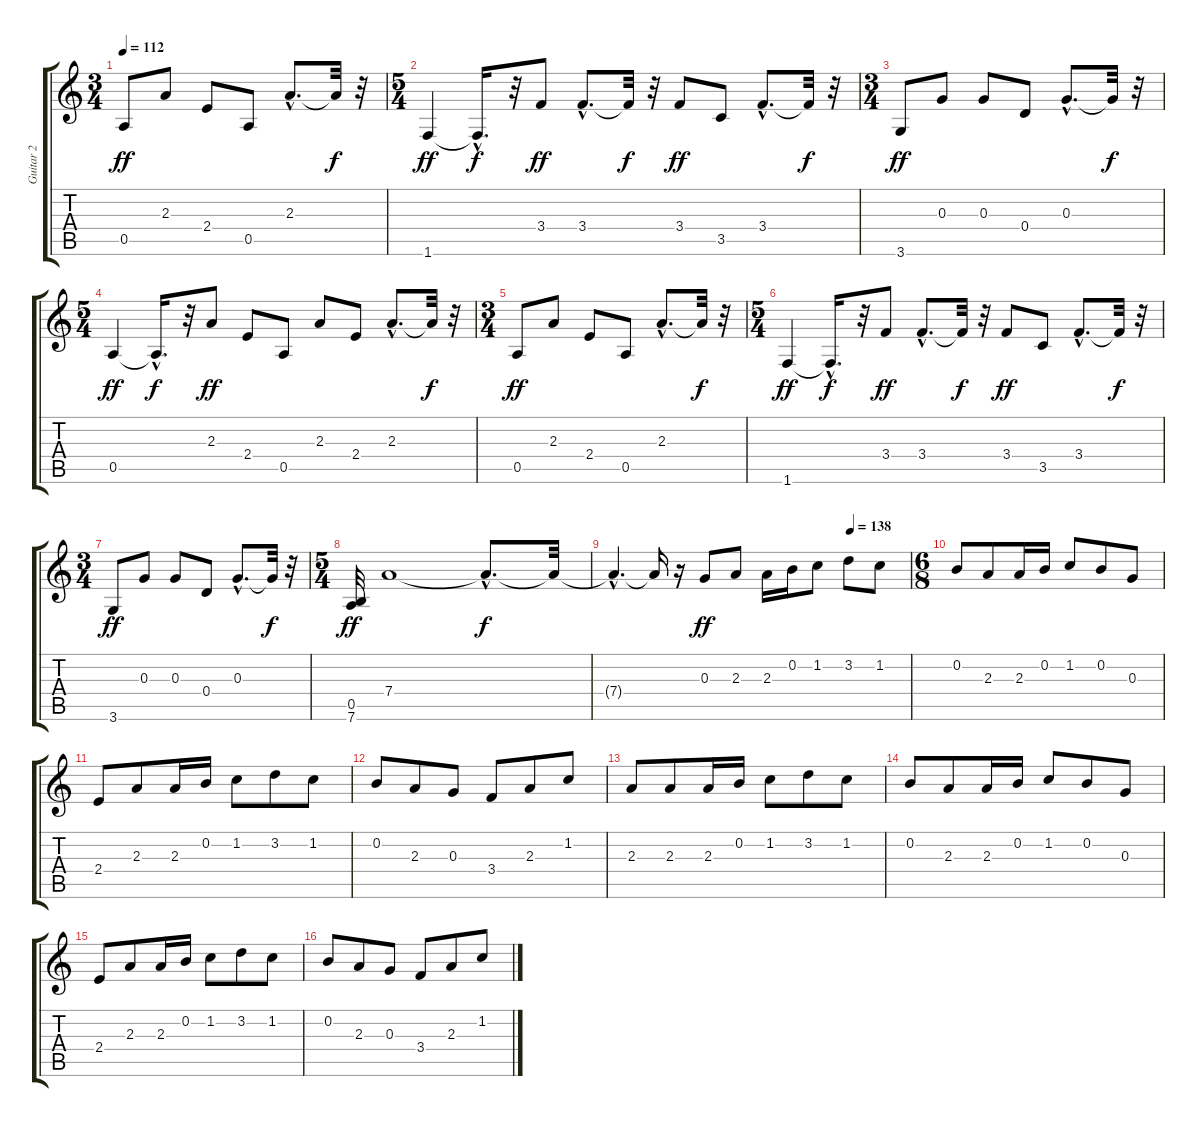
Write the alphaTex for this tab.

\track ("Guitar 2" "Guitar 2") {instrument acousticguitarsteel}
\staff {score tabs}
\tuning (E4 B3 G3 D3 A2 E2) {hide}
\ts (3 4)
\tempo 112
\clef g2
\ks c
0.5.8{dy ff} 2.3.8 2.4.8 0.5.8 2.3{hac}.8{d} 2.3{t}.32{dy f} r.32 |
\ts (5 4)
1.6.4{dy ff} 1.6{hac t}.16{d dy f} r.32 3.4.8{dy ff} 3.4{hac}.8{d} 3.4{t}.32{dy f} r.32 3.4.8{dy ff} 3.5.8 3.4{hac}.8{d} 3.4{t}.32{dy f} r.32 |
\ts (3 4)
3.6.8{dy ff} 0.3.8 0.3.8 0.4.8 0.3{hac}.8{d} 0.3{t}.32{dy f} r.32 |
\ts (5 4)
0.5.4{dy ff} 0.5{hac t}.16{d dy f} r.32 2.3.8{dy ff} 2.4.8 0.5.8 2.3.8 2.4.8 2.3{hac}.8{d} 2.3{t}.32{dy f} r.32 |
\ts (3 4)
0.5.8{dy ff} 2.3.8 2.4.8 0.5.8 2.3{hac}.8{d} 2.3{t}.32{dy f} r.32 |
\ts (5 4)
1.6.4{dy ff} 1.6{hac t}.16{d dy f} r.32 3.4.8{dy ff} 3.4{hac}.8{d} 3.4{t}.32{dy f} r.32 3.4.8{dy ff} 3.5.8 3.4{hac}.8{d} 3.4{t}.32{dy f} r.32 |
\ts (3 4)
3.6.8{dy ff} 0.3.8 0.3.8 0.4.8 0.3{hac}.8{d} 0.3{t}.32{dy f} r.32 |
\ts (5 4)
(0.5 7.6).32{dy ff} 7.4.1 7.4{hac t}.8{d dy f} 7.4{t}.32 |
\tempo (138 0.8)
7.4{hac t}.4{d} 7.4{t}.16 r.16 0.3.8{dy ff volume 6 instrument overdrivenguitar} 2.3.8 2.3.16 0.2.16 1.2.8 3.2.8 1.2.8 |
\ts (6 8)
0.2.8 2.3.8 2.3.16 0.2.16 1.2.8 0.2.8 0.3.8 |
2.4.8 2.3.8 2.3.16 0.2.16 1.2.8 3.2.8 1.2.8 |
0.2.8 2.3.8 0.3.8 3.4.8 2.3.8 1.2.8 |
2.3.8 2.3.8 2.3.16 0.2.16 1.2.8 3.2.8 1.2.8 |
0.2.8 2.3.8 2.3.16 0.2.16 1.2.8 0.2.8 0.3.8 |
2.4.8 2.3.8 2.3.16 0.2.16 1.2.8 3.2.8 1.2.8 |
0.2.8 2.3.8 0.3.8 3.4.8 2.3.8 1.2.8
